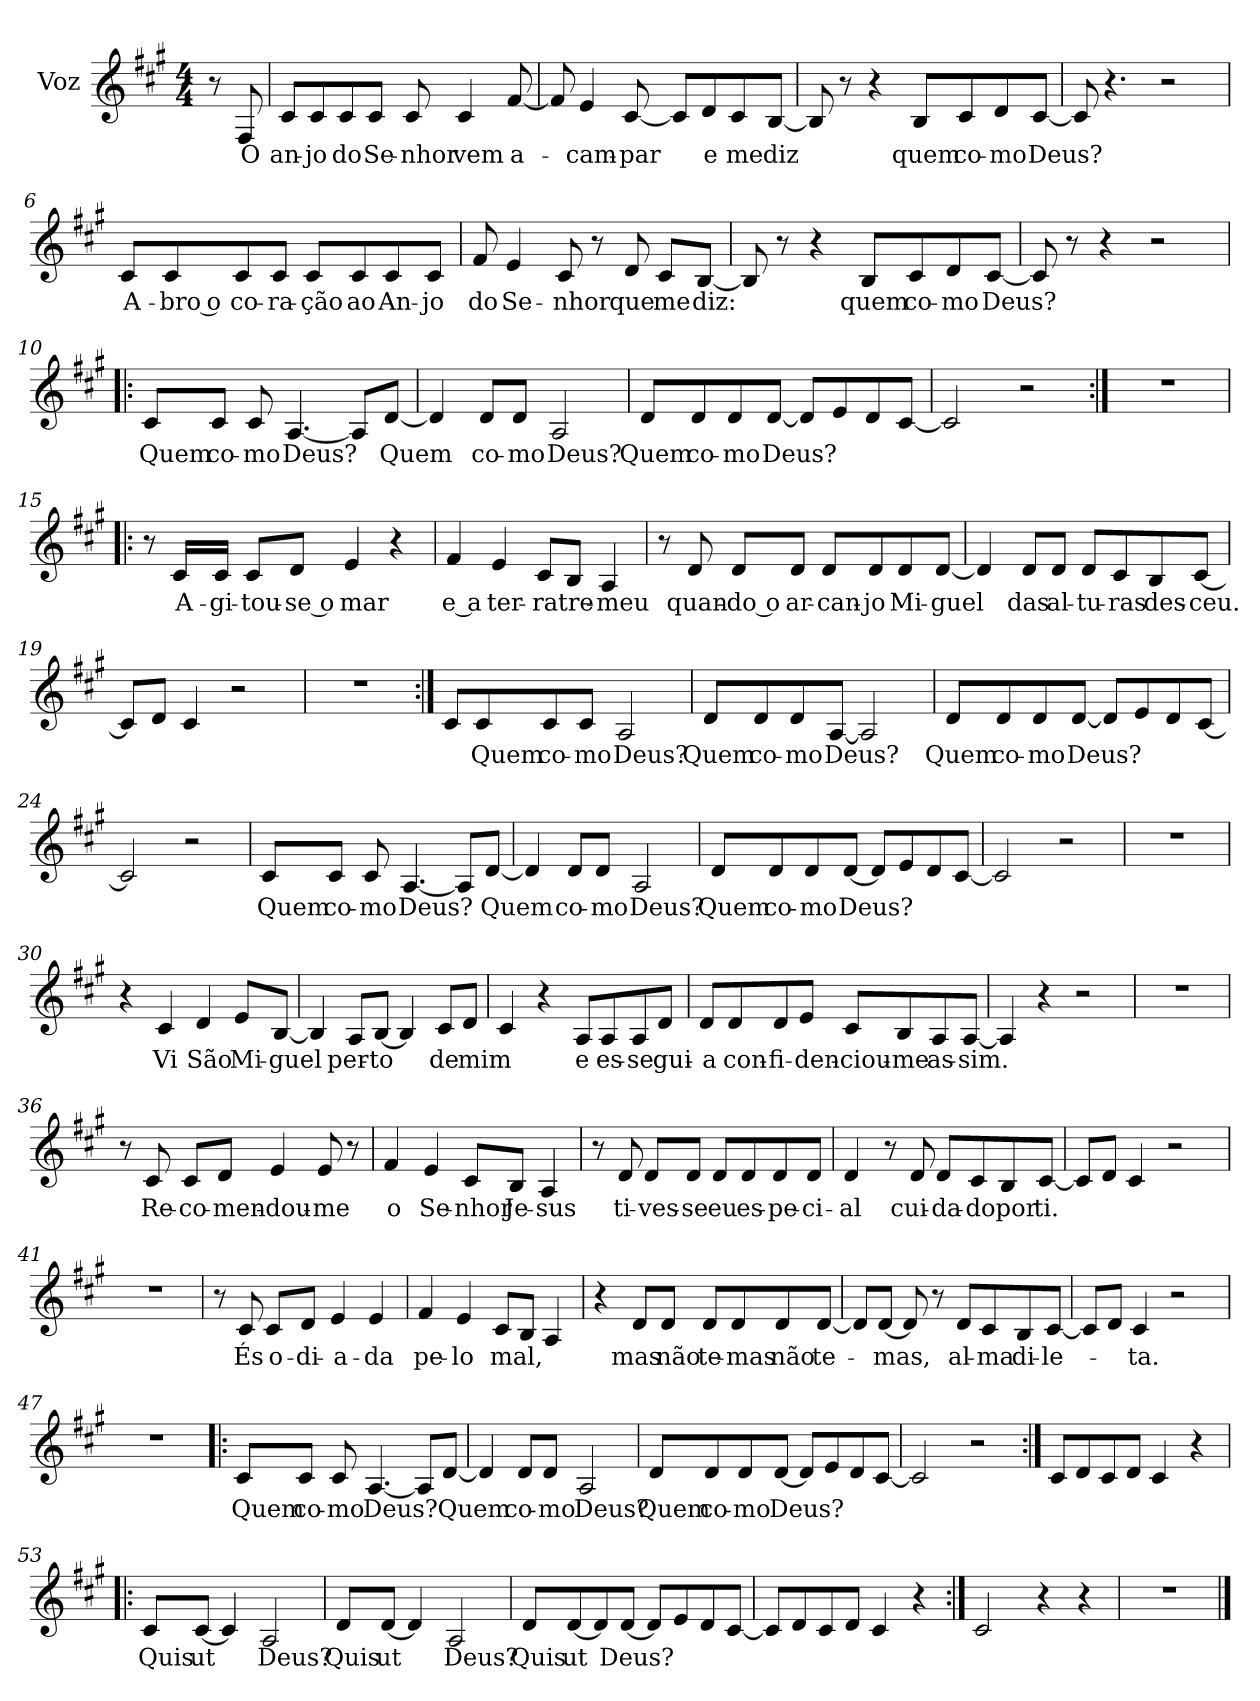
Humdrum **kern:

**kern	**text
*part1	*part1
*staff1	*staff1
*I"Voz	*
*I'Vo.	*
*clefG2	*
*k[f#c#g#]	*
*M4/4	*
*MM110	*
=1	=1
8r	.
!	!LO:LY:b
8F#/	O
=2	=2
!	!LO:LY:b
8c#/L	an-
!	!LO:LY:b
8c#/	-jo
!	!LO:LY:b
8c#/	do
!	!LO:LY:b
8c#/J	Se-
!	!LO:LY:b
8c#/	-nhor
!	!LO:LY:b
4c#/	vem
!	!LO:LY:b
[8f#/	a-
=3	=3
8f#/]	.
!	!LO:LY:b
4e/	-cam-
!	!LO:LY:b
[8c#/	-par
8c#/L]	.
!	!LO:LY:b
8d/	e
!	!LO:LY:b
8c#/	me
!	!LO:LY:b
[8B/J	diz
=4	=4
8B/]	.
8r	.
4r	.
!	!LO:LY:b
8B/L	quem
!	!LO:LY:b
8c#/	co-
!	!LO:LY:b
8d/	-mo
!	!LO:LY:b
[8c#/J	Deus?
!!LO:LB:g=z
=5	=5
8c#/]	.
4.r	.
2r	.
=6	=6
!	!LO:LY:b
8c#/L	A-
!	!LO:LY:b
8c#/	-bro o
!	!LO:LY:b
8c#/	co-
!	!LO:LY:b
8c#/J	-ra-
!	!LO:LY:b
8c#/L	-ção
!	!LO:LY:b
8c#/	ao
!	!LO:LY:b
8c#/	An-
!	!LO:LY:b
8c#/J	-jo
=7	=7
!	!LO:LY:b
8f#/	do
!	!LO:LY:b
4e/	Se-
!	!LO:LY:b
8c#/	-nhor
8r	.
!	!LO:LY:b
8d/	que
!	!LO:LY:b
8c#/L	me
!	!LO:LY:b
[8B/J	diz:
!!LO:LB:g=z
=8	=8
8B/]	.
8r	.
4r	.
!	!LO:LY:b
8B/L	quem
!	!LO:LY:b
8c#/	co-
!	!LO:LY:b
8d/	-mo
!	!LO:LY:b
[8c#/J	Deus?
=9	=9
8c#/]	.
8r	.
4r	.
2r	.
=10!|:	=10!|:
!	!LO:LY:b
8c#/L	Quem
!	!LO:LY:b
8c#/J	co-
!	!LO:LY:b
8c#/	-mo
!	!LO:LY:b
[4.A/	Deus?
8A/L]	.
!	!LO:LY:b
[8d/J	Quem
=11	=11
4d/]	.
!	!LO:LY:b
8d/L	co-
!	!LO:LY:b
8d/J	-mo
!	!LO:LY:b
2A/	Deus?
!!LO:LB:g=z
=12	=12
!	!LO:LY:b
8d/L	Quem
!	!LO:LY:b
8d/	co-
!	!LO:LY:b
8d/	-mo
!	!LO:LY:b
[8d/J	Deus?
8d/L]	.
8e/	.
8d/	.
[8c#/J	.
=13	=13
2c#/]	.
2r	.
=14:|!	=14:|!
1r	.
=15!|:	=15!|:
8r	.
!	!LO:LY:b
16c#/LL	A-
!	!LO:LY:b
16c#/JJ	-gi-
!	!LO:LY:b
8c#/L	-tou-
!	!LO:LY:b
8d/J	-se o
!	!LO:LY:b
4e/	mar
4r	.
=16	=16
!	!LO:LY:b
4f#/	e a
!	!LO:LY:b
4e/	ter-
!	!LO:LY:b
8c#/L	-ra
!	!LO:LY:b
8B/J	tre-
!	!LO:LY:b
4A/	-meu
!!LO:LB:g=z
=17	=17
8r	.
!	!LO:LY:b
8d/	quan-
!	!LO:LY:b
8d/L	-do o
!	!LO:LY:b
8d/J	ar-
!	!LO:LY:b
8d/L	-can-
!	!LO:LY:b
8d/	-jo
!	!LO:LY:b
8d/	Mi-
!	!LO:LY:b
[8d/J	-guel
=18	=18
4d/]	.
!	!LO:LY:b
8d/L	das
!	!LO:LY:b
8d/J	al-
!	!LO:LY:b
8d/L	-tu-
!	!LO:LY:b
8c#/	-ras
!	!LO:LY:b
8B/	des-
!	!LO:LY:b
[8c#/J	-ceu.
=19	=19
8c#/L]	.
8d/J	.
4c#/	.
2r	.
=20	=20
1r	.
!!LO:LB:g=z
=21:|!	=21:|!
8c#/L	.
!	!LO:LY:b
8c#/	Quem
!	!LO:LY:b
8c#/	co-
!	!LO:LY:b
8c#/J	-mo
!	!LO:LY:b
2A/	Deus?
=22	=22
!	!LO:LY:b
8d/L	Quem
!	!LO:LY:b
8d/	co-
!	!LO:LY:b
8d/	-mo
!	!LO:LY:b
[8A/J	Deus?
2A/]	.
=23	=23
!	!LO:LY:b
8d/L	Quem
!	!LO:LY:b
8d/	co-
!	!LO:LY:b
8d/	-mo
!	!LO:LY:b
[8d/J	Deus?
8d/L]	.
8e/	.
8d/	.
[8c#/J	.
=24	=24
2c#/]	.
2r	.
!!LO:LB:g=z
=25	=25
!	!LO:LY:b
8c#/L	Quem
!	!LO:LY:b
8c#/J	co-
!	!LO:LY:b
8c#/	-mo
!	!LO:LY:b
[4.A/	Deus?
8A/L]	.
!	!LO:LY:b
[8d/J	Quem
=26	=26
4d/]	.
!	!LO:LY:b
8d/L	co-
!	!LO:LY:b
8d/J	-mo
!	!LO:LY:b
2A/	Deus?
=27	=27
!	!LO:LY:b
8d/L	Quem
!	!LO:LY:b
8d/	co-
!	!LO:LY:b
8d/	-mo
!	!LO:LY:b
[8d/J	Deus?
8d/L]	.
8e/	.
8d/	.
[8c#/J	.
=28	=28
2c#/]	.
2r	.
=29	=29
1r	.
!!LO:LB:g=z
=30	=30
4r	.
!	!LO:LY:b
4c#/	Vi
!	!LO:LY:b
4d/	São
!	!LO:LY:b
8e/L	Mi-
!	!LO:LY:b
[8B/J	-guel
=31	=31
4B/]	.
!	!LO:LY:b
8A/L	per-
!	!LO:LY:b
[8B/J	-to
4B/]	.
!	!LO:LY:b
8c#/L	de
!	!LO:LY:b
8d/J	mim
=32	=32
4c#/	.
4r	.
!	!LO:LY:b
8A/L	e
!	!LO:LY:b
8A/	es-
!	!LO:LY:b
8A/	-se
!	!LO:LY:b
8d/J	gui-
!!LO:PB:g=z
=33	=33
!	!LO:LY:b
8d/L	-a
!	!LO:LY:b
8d/	con-
!	!LO:LY:b
8d/	-fi-
!	!LO:LY:b
8e/J	-den-
!	!LO:LY:b
8c#/L	-ciou-
!	!LO:LY:b
8B/	-me
!	!LO:LY:b
8A/	as-
!	!LO:LY:b
[8A/J	-sim.
=34	=34
4A/]	.
4r	.
2r	.
=35	=35
1r	.
=36	=36
8r	.
!	!LO:LY:b
8c#/	Re-
!	!LO:LY:b
8c#/L	-co-
!	!LO:LY:b
8d/J	-men-
!	!LO:LY:b
4e/	-dou-
!	!LO:LY:b
8e/	-me
8r	.
!!LO:LB:g=z
=37	=37
!	!LO:LY:b
4f#/	o
!	!LO:LY:b
4e/	Se-
!	!LO:LY:b
8c#/L	-nhor
!	!LO:LY:b
8B/J	Je-
!	!LO:LY:b
4A/	-sus
=38	=38
8r	.
!	!LO:LY:b
8d/	ti-
!	!LO:LY:b
8d/L	-ves-
!	!LO:LY:b
8d/J	-se
!	!LO:LY:b
8d/L	eu
!	!LO:LY:b
8d/	es-
!	!LO:LY:b
8d/	-pe-
!	!LO:LY:b
8d/J	-ci-
=39	=39
!	!LO:LY:b
4d/	-al
8r	.
!	!LO:LY:b
8d/	cui-
!	!LO:LY:b
8d/L	-da-
!	!LO:LY:b
8c#/	-do
!	!LO:LY:b
8B/	por
!	!LO:LY:b
[8c#/J	ti.
=40	=40
8c#/L]	.
8d/J	.
4c#/	.
2r	.
=41	=41
1r	.
!!LO:LB:g=z
=42	=42
8r	.
!	!LO:LY:b
8c#/	És
!	!LO:LY:b
8c#/L	o-
!	!LO:LY:b
8d/J	-di-
!	!LO:LY:b
4e/	-a-
!	!LO:LY:b
4e/	-da
=43	=43
!	!LO:LY:b
4f#/	pe-
!	!LO:LY:b
4e/	-lo
!	!LO:LY:b
8c#/L	mal,
8B/J	.
4A/	.
=44	=44
4r	.
!	!LO:LY:b
8d/L	mas
!	!LO:LY:b
8d/J	não
!	!LO:LY:b
8d/L	te-
!	!LO:LY:b
8d/	-mas
!	!LO:LY:b
8d/	não
!	!LO:LY:b
[8d/J	te-
=45	=45
8d/L]	.
!	!LO:LY:b
[8d/J	-mas,
8d/]	.
8r	.
!	!LO:LY:b
8d/L	al-
!	!LO:LY:b
8c#/	-ma
!	!LO:LY:b
8B/	di-
!	!LO:LY:b
[8c#/J	-le-
!!LO:LB:g=z
=46	=46
8c#/L]	.
8d/J	.
!	!LO:LY:b
4c#/	-ta.
2r	.
=47	=47
1r	.
=48!|:	=48!|:
!	!LO:LY:b
8c#/L	Quem
!	!LO:LY:b
8c#/J	co-
!	!LO:LY:b
8c#/	-mo
!	!LO:LY:b
[4.A/	Deus?
8A/L]	.
!	!LO:LY:b
[8d/J	Quem
=49	=49
4d/]	.
!	!LO:LY:b
8d/L	co-
!	!LO:LY:b
8d/J	-mo
!	!LO:LY:b
2A/	Deus?
=50	=50
!	!LO:LY:b
8d/L	Quem
!	!LO:LY:b
8d/	co-
!	!LO:LY:b
8d/	-mo
!	!LO:LY:b
[8d/J	Deus?
8d/L]	.
8e/	.
8d/	.
[8c#/J	.
!!LO:LB:g=z
=51	=51
2c#/]	.
2r	.
=52:|!	=52:|!
8c#/L	.
8d/	.
8c#/	.
8d/J	.
4c#/	.
4r	.
=53!|:	=53!|:
!	!LO:LY:b
8c#/L	Quis
!	!LO:LY:b
[8c#/J	ut
4c#/]	.
!	!LO:LY:b
2A/	Deus?
=54	=54
!	!LO:LY:b
8d/L	Quis
!	!LO:LY:b
[8d/J	ut
4d/]	.
!	!LO:LY:b
2A/	Deus?
=55	=55
!	!LO:LY:b
8d/L	Quis
!	!LO:LY:b
[8d/	ut
8d/]	.
!	!LO:LY:b
[8d/J	Deus?
8d/L]	.
8e/	.
8d/	.
[8c#/J	.
!!LO:LB:g=z
=56	=56
8c#/L]	.
8d/	.
8c#/	.
8d/J	.
4c#/	.
4r	.
=57:|!	=57:|!
2c#/	.
4r	.
4r	.
=58	=58
1r	.
==	==
*-	*-
